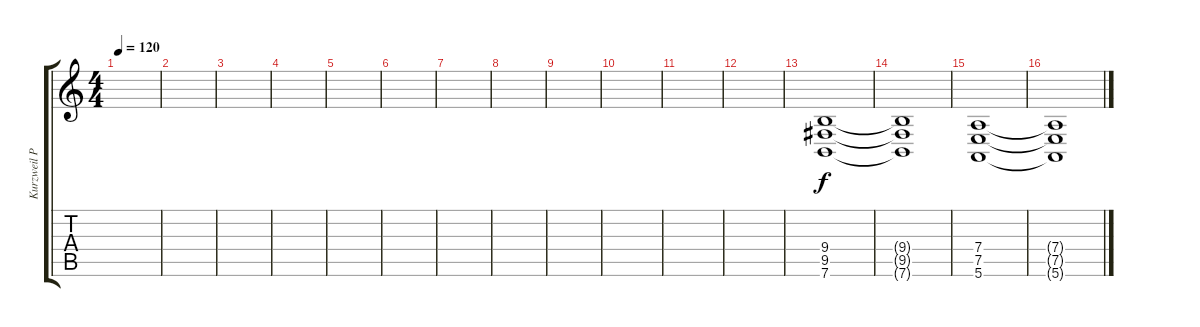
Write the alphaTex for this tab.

\track ("Kurzweil PC-2X/O 88" "Kurzweil P") {instrument choiraahs}
\staff {score tabs}
\tuning (E4 B3 G3 D3 A2 E2) {hide}
\ts (4 4)
\tempo 120
\clef g2
\ks c
|
|
|
|
|
|
|
|
|
|
|
|
(9.4 9.5 7.6).1 |
(9.4{t} 9.5{t} 7.6{t}).1 |
(7.4 7.5 5.6).1 |
(7.4{t} 7.5{t} 5.6{t}).1
